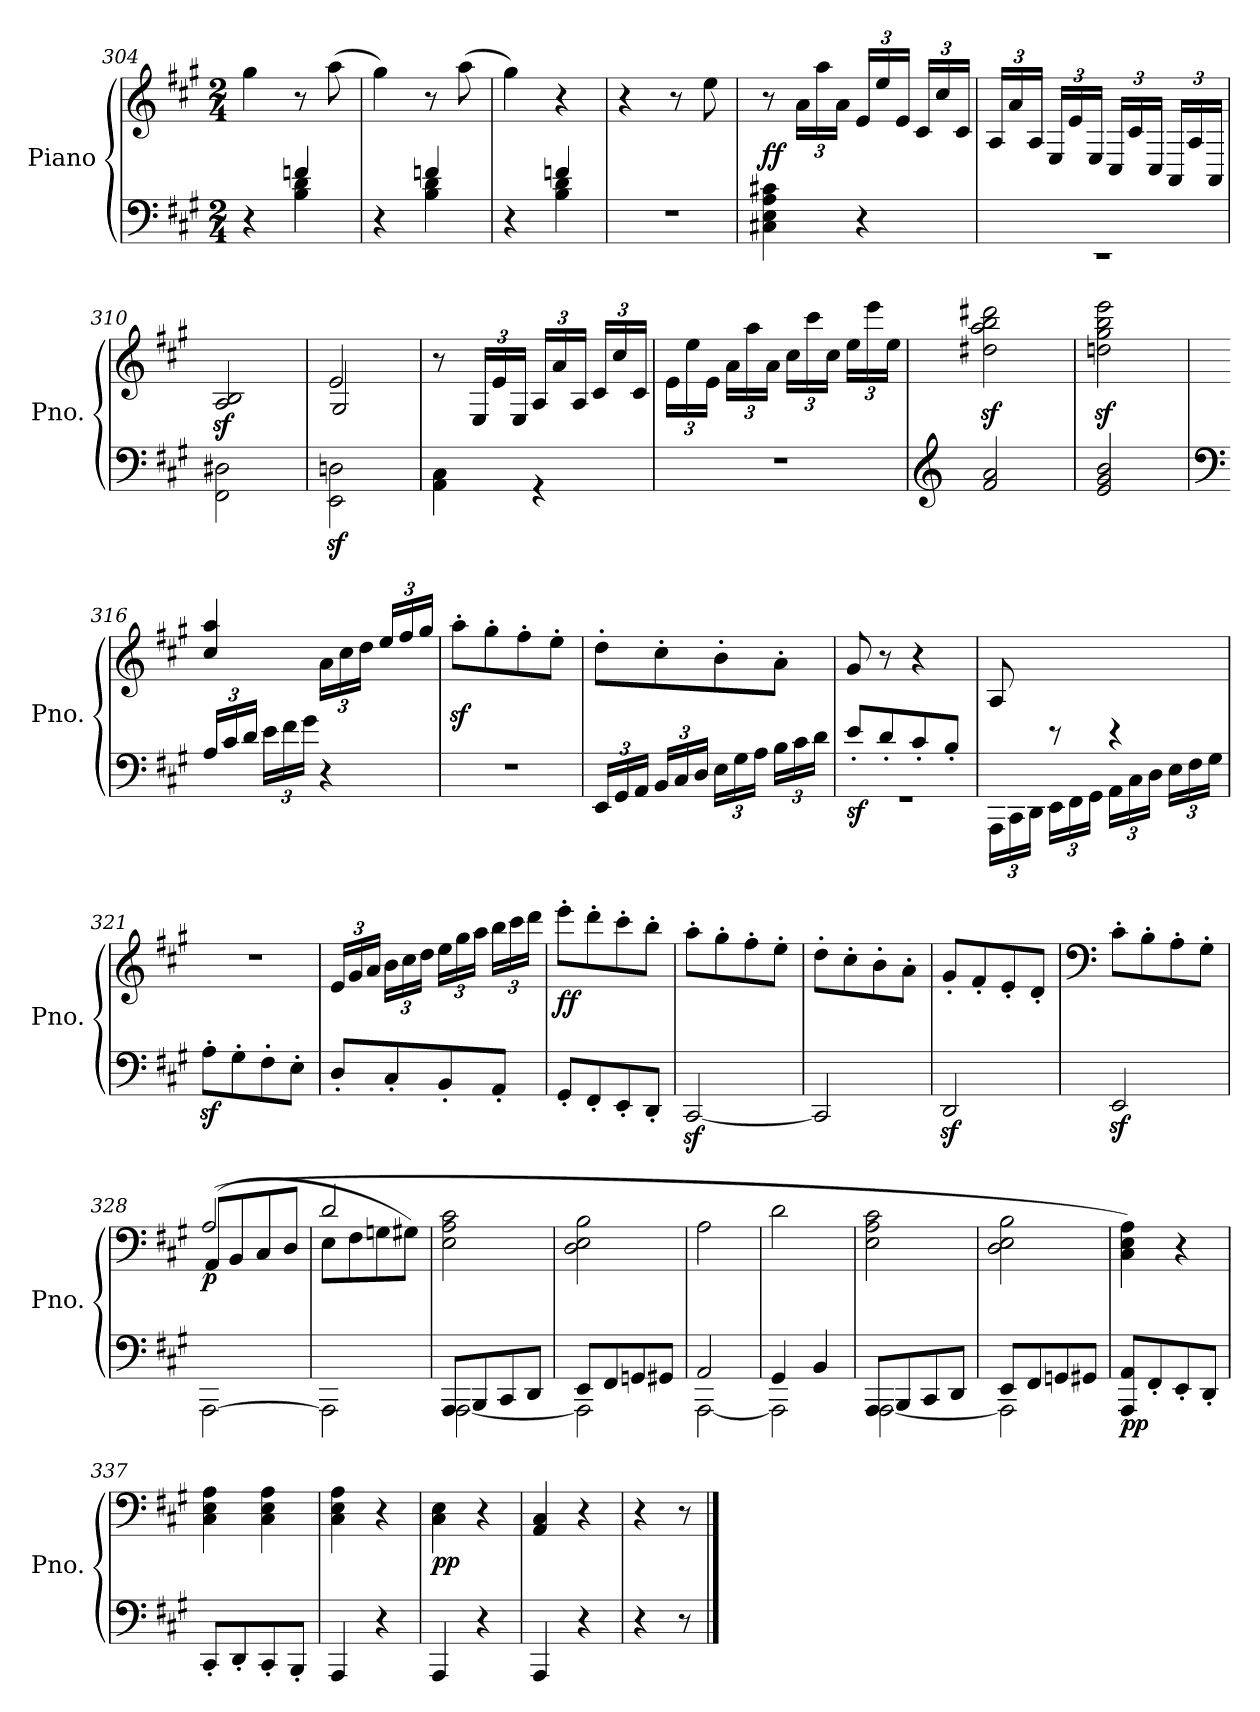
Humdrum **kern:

**kern	**kern	**dynam
*part1	*part1	*part1
*staff2	*staff1	*staff1/2
*I"Piano	*	*
*I'Pno.	*	*
*clefF4	*clefG2	*
*k[f#c#g#]	*k[f#c#g#]	*
*A:	*A:	*
*M2/4	*M2/4	*
=304	=304	=304
*^	*	*
4r	4ryy	4gg#\	.
4fn/	4B\ 4d\	8r	.
.	.	(>8aa\	.
=305	=305	=305	=305
4r	4ryy	4gg#\)	.
4fn/	4B\ 4d\	8r	.
.	.	(>8aa\	.
=306	=306	=306	=306
4r	4ryy	4gg#\)	.
4fn/	4B\ 4d\	4r	.
*v	*v	*	*
=307	=307	=307
2r	4r	.
.	8r	.
.	8ee\	.
!!LO:LB:g=z
=308	=308	=308
!	!	!LO:DY:b
4C#X\ 4E\ 4A\ 4c#X\	8r	ff
*	*Xbrackettup	*
.	24a\LL	.
.	24aa\	.
.	24a\JJ	.
4r	24e/LL	.
.	24ee/	.
.	24e/JJ	.
.	24c#/LL	.
.	24cc#/	.
.	24c#/JJ	.
=309	=309	=309
2rEE	24A/LL	.
.	24a/	.
.	24A/JJ	.
.	24E/LL	.
.	24e/	.
.	24E/JJ	.
.	24C#/LL	.
.	24c#/	.
.	24C#/JJ	.
.	24AA/LL	.
.	24A/	.
.	24AA/JJ	.
=310	=310	=310
2FF#\ 2D#X\	2A/z< 2B/z<	.
=311	=311	=311
*	*^	*
2EE\z< 2Dn\z<	2e/	2G#/	.
*	*v	*v	*
=312	=312	=312
4AA\ 4C#\	8r	.
.	24E/LL	.
.	24e/	.
.	24E/JJ	.
4rGG	24A/LL	.
.	24a/	.
.	24A/JJ	.
.	24c#/LL	.
.	24cc#/	.
.	24c#/JJ	.
!!LO:LB:g=z
=313	=313	=313
2r	24e\LL	.
.	24ee\	.
.	24e\JJ	.
.	24a\LL	.
.	24aa\	.
.	24a\JJ	.
.	24cc#\LL	.
.	24ccc#\	.
.	24cc#\JJ	.
.	24ee\LL	.
.	24eee\	.
.	24ee\JJ	.
=314	=314	=314
*clefG2	*	*
2f#/ 2a/	2dd#X\z< 2aa\z< 2bb\z< 2ddd#X\z<	.
=315	=315	=315
2e/ 2g#/ 2b/	2ddn\z< 2gg#\z< 2bb\z< 2eee\z<	.
=316	=316	=316
*clefF4	*	*
*Xbrackettup	*	*
24A/LL	4cc#/ 4aa/	.
24c#/	.	.
24d/JJ	.	.
24e\LL	.	.
24f#\	.	.
24g#\JJ	.	.
4r	24a\LL	.
.	24cc#\	.
.	24dd\JJ	.
.	24ee/LL	.
.	24ff#/	.
.	24gg#/JJ	.
=317	=317	=317
2r	8aaz<'\L	.
.	8gg#'\	.
.	8ff#'\	.
.	8ee'\J	.
=318	=318	=318
24EE/LL	8dd'\L	.
24GG#/	.	.
24AA/JJ	.	.
24BB/LL	8cc#'\	.
24C#/	.	.
24D/JJ	.	.
24E\LL	8b'\	.
24G#\	.	.
24A\JJ	.	.
24B\LL	8a'\J	.
24c#\	.	.
24d\JJ	.	.
!!LO:LB:g=z
=319	=319	=319
*^	*	*
!	!	!	!LO:DY:b=2
2rGG	8e'/L	8g#/	sf
.	8d'/	8r	.
.	8c#'/	4r	.
.	8B'/J	.	.
*v	*v	*	*
=320	=320	=320
24AAA\LL	8A/	.
24CC#\	.	.
24DD\JJ	.	.
24EE\LL	8rBB	.
24FF#\	.	.
24GG#\JJ	.	.
24AA\LL	4rBB	.
24C#\	.	.
24D\JJ	.	.
24E\LL	.	.
24F#\	.	.
24G#\JJ	.	.
=321	=321	=321
8Az<'\L	2r	.
8G#'\	.	.
8F#'\	.	.
8E'\J	.	.
=322	=322	=322
8D'/L	24e/LL	.
.	24g#/	.
.	24a/JJ	.
8C#'/	24b\LL	.
.	24cc#\	.
.	24dd\JJ	.
8BB'/	24ee\LL	.
.	24gg#\	.
.	24aa\JJ	.
8AA'/J	24bb\LL	.
.	24ccc#\	.
.	24ddd\JJ	.
=323	=323	=323
!	!	!LO:DY:b
8GG#'/L	8eee'\L	ff
8FF#'/	8ddd'\	.
8EE'/	8ccc#'\	.
8DD'/J	8bb'\J	.
=324	=324	=324
[2CC#z</	8aa'\L	.
.	8gg#'\	.
.	8ff#'\	.
.	8ee'\J	.
!!LO:LB:g=z
=325	=325	=325
2CC#/]	8dd'\L	.
.	8cc#'\	.
.	8b'\	.
.	8a'\J	.
=326	=326	=326
2DDz</	8g#'/L	.
.	8f#'/	.
.	8e'/	.
.	8d'/J	.
=327	=327	=327
*	*clefF4	*
2EEz</	8c#'\L	.
.	8B'\	.
.	8A'\	.
.	8G#'\J	.
=328	=328	=328
*	*^	*
!	!	!	!LO:DY:b
[2AAA\	(>2A/	(>8AA/L	p
.	.	8BB/	.
.	.	8C#/	.
.	.	8D/J	.
=329	=329	=329	=329
2AAA\]	2d/	8E\L	.
.	.	8F#\	.
.	.	8Gn\	.
.	.	8G#X\J)	.
*	*v	*v	*
=330	=330	=330
*^	*	*
8AAA/L	[2AAA\	2E\ 2A\ 2c#\	.
8BBB/	.	.	.
8CC#/	.	.	.
8DD/J	.	.	.
=331	=331	=331	=331
8EE/L	2AAA\]	2D\ 2E\ 2B\	.
8FF#/	.	.	.
8GGn/	.	.	.
8GG#X/J	.	.	.
=332	=332	=332	=332
2AA/	[2AAA\	2A\	.
=333	=333	=333	=333
4GG#/	2AAA\]	2d\	.
4BB/	.	.	.
!!LO:LB:g=z
=334	=334	=334	=334
8AAA/L	[2AAA\	2E\ 2A\ 2c#\	.
8BBB/	.	.	.
8CC#/	.	.	.
8DD/J	.	.	.
=335	=335	=335	=335
8EE/L	2AAA\]	2D\ 2E\ 2B\	.
8FF#/	.	.	.
8GGn/	.	.	.
8GG#X/J	.	.	.
*v	*v	*	*
=336	=336	=336
!	!	!LO:DY:b=2
8AAA/ 8AA/L	4C#\ 4E\ 4A\)	pp
8FF#'/	.	.
8EE'/	4r	.
8DD'/J	.	.
=337	=337	=337
8CC#'/L	4C#\ 4E\ 4A\	.
8DD'/	.	.
8CC#'/	4C#\ 4E\ 4A\	.
8BBB'/J	.	.
=338	=338	=338
4AAA/	4C#\ 4E\ 4A\	.
4r	4r	.
=339	=339	=339
!	!	!LO:DY:b
4AAA/	4C#\ 4E\	pp
4r	4r	.
=340	=340	=340
4AAA/	4AA/ 4C#/	.
4r	4r	.
=341	=341	=341
4r	4r	.
8r	8r	.
==	==	==
*-	*-	*-
